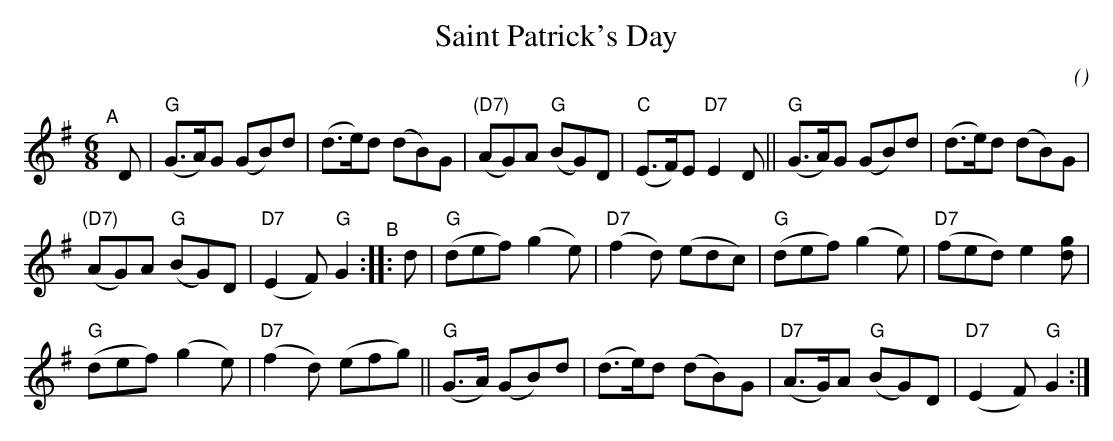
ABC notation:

X:1
T: Saint Patrick's Day
C:
O:
M: 6/8
L: 1/8
K: G
"^A"[|] D |\
"G"(G>A)G (GB)d | (d>e)d (dB)G |\
"(D7)"(AG)A "G"(BG)D | "C"(E>F)E "D7"E2D ||\
"G"(G>A)G (GB)d | (d>e)d (dB)G |
"(D7)"(AG)A "G"(BG)D | "D7"(E2F) "G"G2 \
"^B":: d |\
"G"(def) (g2e) | "D7"(f2d) (edc) |\
"G"(def) (g2e) | "D7"(fed) e2[gd] |
"G"(def) (g2e) | "D7"(f2d) (efg) ||\
"G"(G>A) (GB)d | (d>e)d (dB)G |\
"D7"(A>G)A "G"(BG)D | "D7"(E2F) "G"G2 :|
